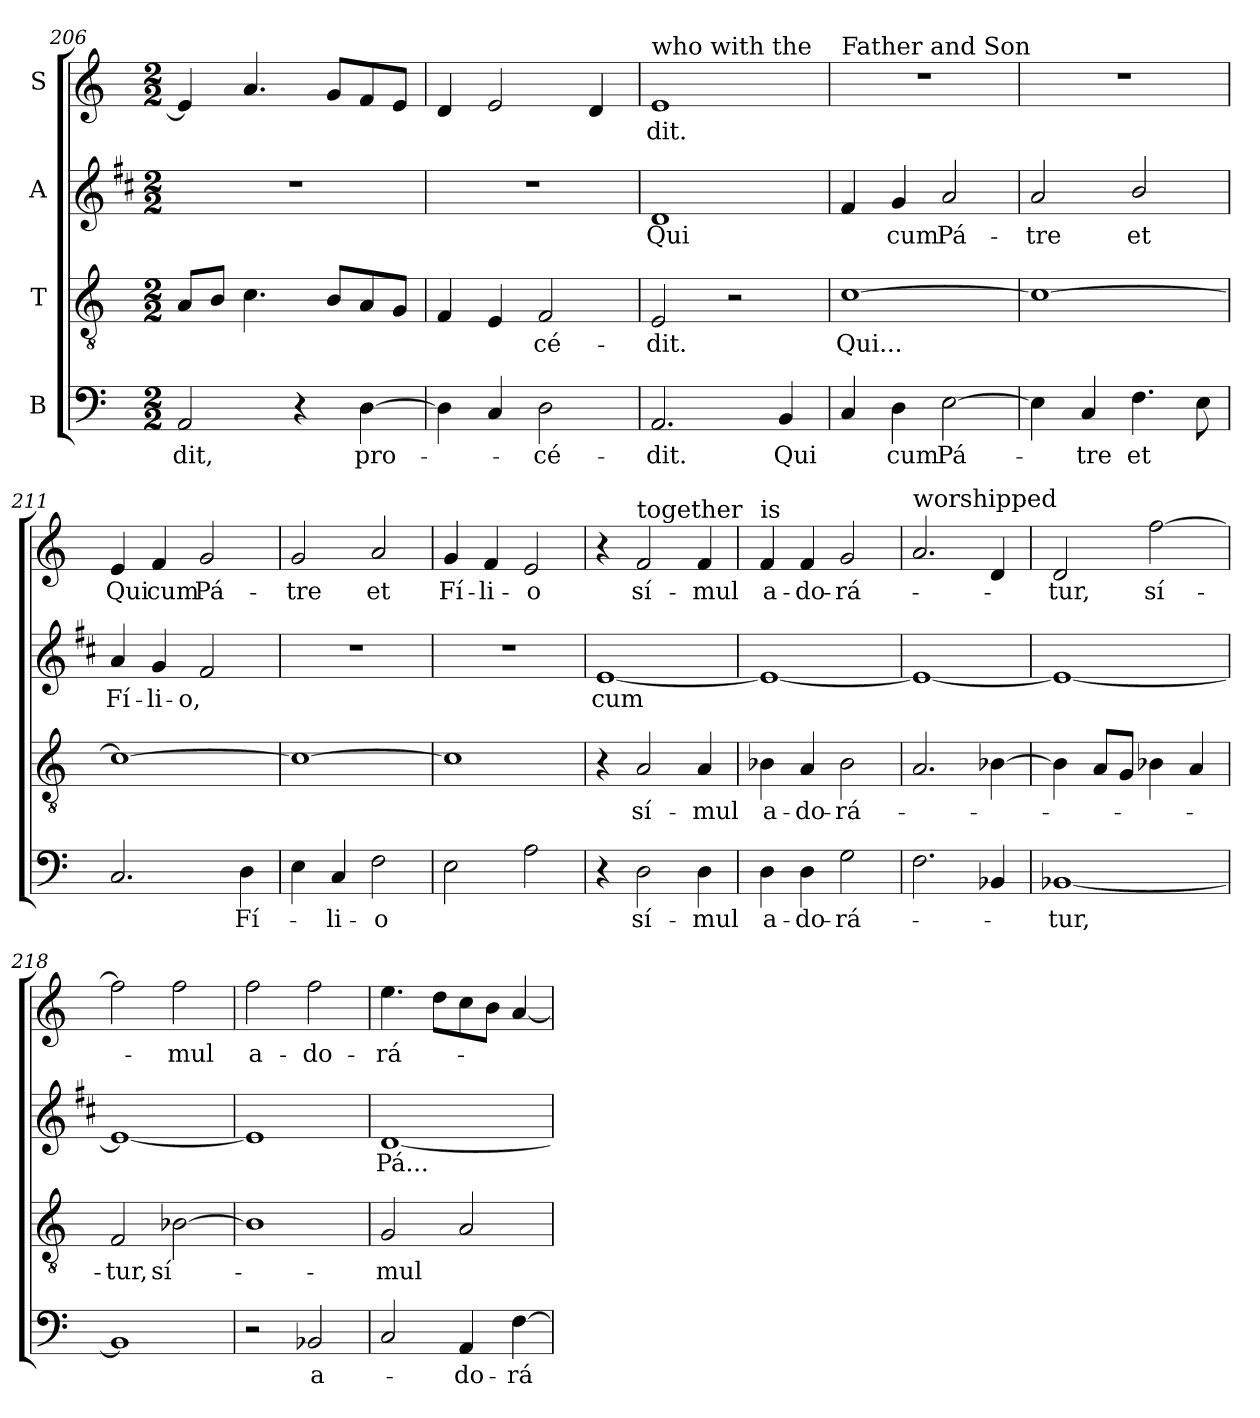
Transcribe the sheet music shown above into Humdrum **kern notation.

**kern	**text	**kern	**text	**kern	**text	**kern	**text
*part4	*part4	*part3	*part3	*part2	*part2	*part1	*part1
*staff4	*staff4	*staff3	*staff3	*staff2	*staff2	*staff1	*staff1
*I"B	*	*I"T	*	*I"A	*	*I"S	*
*clefF4	*	*clefGv2	*	*clefG2	*	*clefG2	*
*	*	*	*	*ITrd1c2	*	*	*
*k[]	*	*k[]	*	*k[]	*	*k[]	*
*C:	*	*C:	*	*C:	*	*C:	*
*M2/2	*	*M2/2	*	*M2/2	*	*M2/2	*
=206	=206	=206	=206	=206	=206	=206	=206
!	!LO:LY:b	!	!	!	!	!	!
2AA/	-dit,	8A/L	.	1r	.	4e/]	.
.	.	8B/J	.	.	.	.	.
.	.	4.c\	.	.	.	4.a/	.
4r	.	.	.	.	.	.	.
.	.	8B/L	.	.	.	8g/L	.
!	!LO:LY:b	!	!	!	!	!	!
[4D\	pro-	8A/	.	.	.	8f/	.
.	.	8G/J	.	.	.	8e/J	.
=207	=207	=207	=207	=207	=207	=207	=207
4D\]	.	4F/	.	1r	.	4d/	.
4C/	.	4E/	.	.	.	2e/	.
!	!LO:LY:b	!	!LO:LY:b	!	!	!	!
2D\	-cé-	2F/	-cé-	.	.	.	.
.	.	.	.	.	.	4d/	.
=208	=208	=208	=208	=208	=208	=208	=208
!	!	!	!	!	!	!LO:TX:a:t=who with the	!
!	!LO:LY:b	!	!LO:LY:b	!	!LO:LY:b	!	!LO:LY:b
2.AA/	-dit.	2E/	-dit.	1c	Qui	1e	-dit.
.	.	2r	.	.	.	.	.
!	!LO:LY:b	!	!	!	!	!	!
4BB/	Qui	.	.	.	.	.	.
=209	=209	=209	=209	=209	=209	=209	=209
!	!	!	!	!	!	!LO:TX:a:t=Father and Son	!
!	!	!	!LO:LY:b	!	!	!	!
4C/	.	[1c	Qui...	4e/	.	1r	.
!	!LO:LY:b	!	!	!	!LO:LY:b	!	!
4D\	cum	.	.	4f/	cum	.	.
!	!LO:LY:b	!	!	!	!LO:LY:b	!	!
[2E\	Pá-	.	.	2g/	Pá-	.	.
!!LO:PB:g=z
=210	=210	=210	=210	=210	=210	=210	=210
!	!	!	!	!	!LO:LY:b	!	!
4E\]	.	1c_	.	2g/	-tre	1r	.
!	!LO:LY:b	!	!	!	!	!	!
4C/	-tre	.	.	.	.	.	.
!	!LO:LY:b	!	!	!	!LO:LY:b	!	!
4.F\	et	.	.	2a/	et	.	.
8E\	.	.	.	.	.	.	.
=211	=211	=211	=211	=211	=211	=211	=211
!	!	!	!	!	!LO:LY:b	!	!LO:LY:b
2.C/	.	1c_	.	4g/	Fí-	4e/	Qui
!	!	!	!	!	!LO:LY:b	!	!LO:LY:b
.	.	.	.	4f/	-li-	4f/	cum
!	!	!	!	!	!LO:LY:b	!	!LO:LY:b
.	.	.	.	2e/	-o,	2g/	Pá-
!	!LO:LY:b	!	!	!	!	!	!
4D\	Fí-	.	.	.	.	.	.
=212	=212	=212	=212	=212	=212	=212	=212
!	!	!	!	!	!	!	!LO:LY:b
4E\	.	1c_	.	1r	.	2g/	-tre
!	!LO:LY:b	!	!	!	!	!	!
4C/	-li-	.	.	.	.	.	.
!	!LO:LY:b	!	!	!	!	!	!LO:LY:b
2F\	-o	.	.	.	.	2a/	et
=213	=213	=213	=213	=213	=213	=213	=213
!	!	!	!	!	!	!	!LO:LY:b
2E\	.	1c]	.	1r	.	4g/	Fí-
!	!	!	!	!	!	!	!LO:LY:b
.	.	.	.	.	.	4f/	-li-
!	!	!	!	!	!	!	!LO:LY:b
2A\	.	.	.	.	.	2e/	-o
=214	=214	=214	=214	=214	=214	=214	=214
!	!	!	!	!	!LO:LY:b	!	!
4r	.	4r	.	[1d	cum	4r	.
!	!	!	!	!	!	!LO:TX:a:t=together	!
!	!LO:LY:b	!	!LO:LY:b	!	!	!	!LO:LY:b
2D\	sí-	2A/	sí-	.	.	2f/	sí-
!	!LO:LY:b	!	!LO:LY:b	!	!	!	!LO:LY:b
4D\	-mul	4A/	-mul	.	.	4f/	-mul
=215	=215	=215	=215	=215	=215	=215	=215
!	!	!	!	!	!	!LO:TX:a:t=is	!
!	!LO:LY:b	!	!LO:LY:b	!	!	!	!LO:LY:b
4D\	a-	4B-X\	a-	1d_	.	4f/	a-
!	!LO:LY:b	!	!LO:LY:b	!	!	!	!LO:LY:b
4D\	-do-	4A/	-do-	.	.	4f/	-do-
!	!LO:LY:b	!	!LO:LY:b	!	!	!	!LO:LY:b
2G\	-rá-	2B-\	-rá-	.	.	2g/	-rá-
=216	=216	=216	=216	=216	=216	=216	=216
!	!	!	!	!	!	!LO:TX:a:t=worshipped	!
2.F\	.	2.A/	.	1d_	.	2.a/	.
4BB-X/	.	[4B-X\	.	.	.	4d/	.
!!LO:LB:g=z
=217	=217	=217	=217	=217	=217	=217	=217
!	!LO:LY:b	!	!	!	!	!	!LO:LY:b
[1BB-	-tur,	4B-\]	.	1d_	.	2d/	-tur,
.	.	8A/L	.	.	.	.	.
.	.	8G/J	.	.	.	.	.
!	!	!	!	!	!	!	!LO:LY:b
.	.	4B-\	.	.	.	[2ff\	sí-
.	.	4A/	.	.	.	.	.
=218	=218	=218	=218	=218	=218	=218	=218
!	!	!	!LO:LY:b	!	!	!	!
1BB-]	.	2F/	-tur,	1d_	.	2ff\]	.
!	!	!	!LO:LY:b	!	!	!	!LO:LY:b
.	.	[2B-\	sí-	.	.	2ff\	-mul
=219	=219	=219	=219	=219	=219	=219	=219
!	!	!	!	!	!	!	!LO:LY:b
2r	.	1B-]	.	1d]	.	2ff\	a-
!	!LO:LY:b	!	!	!	!	!	!LO:LY:b
2BB-/	a-	.	.	.	.	2ff\	-do-
=220	=220	=220	=220	=220	=220	=220	=220
!	!	!	!LO:LY:b	!	!LO:LY:b	!	!LO:LY:b
2C/	.	2G/	-mul	[1c	Pá...	4.ee\	-rá-
.	.	.	.	.	.	8dd\L	.
!	!LO:LY:b	!	!	!	!	!	!
4AA/	-do-	2A/	.	.	.	8cc\	.
.	.	.	.	.	.	8b\J	.
!	!LO:LY:b	!	!	!	!	!	!
[4F\	-rá-	.	.	.	.	[4a/	.
=	=	=	=	=	=	=	=
*-	*-	*-	*-	*-	*-	*-	*-
